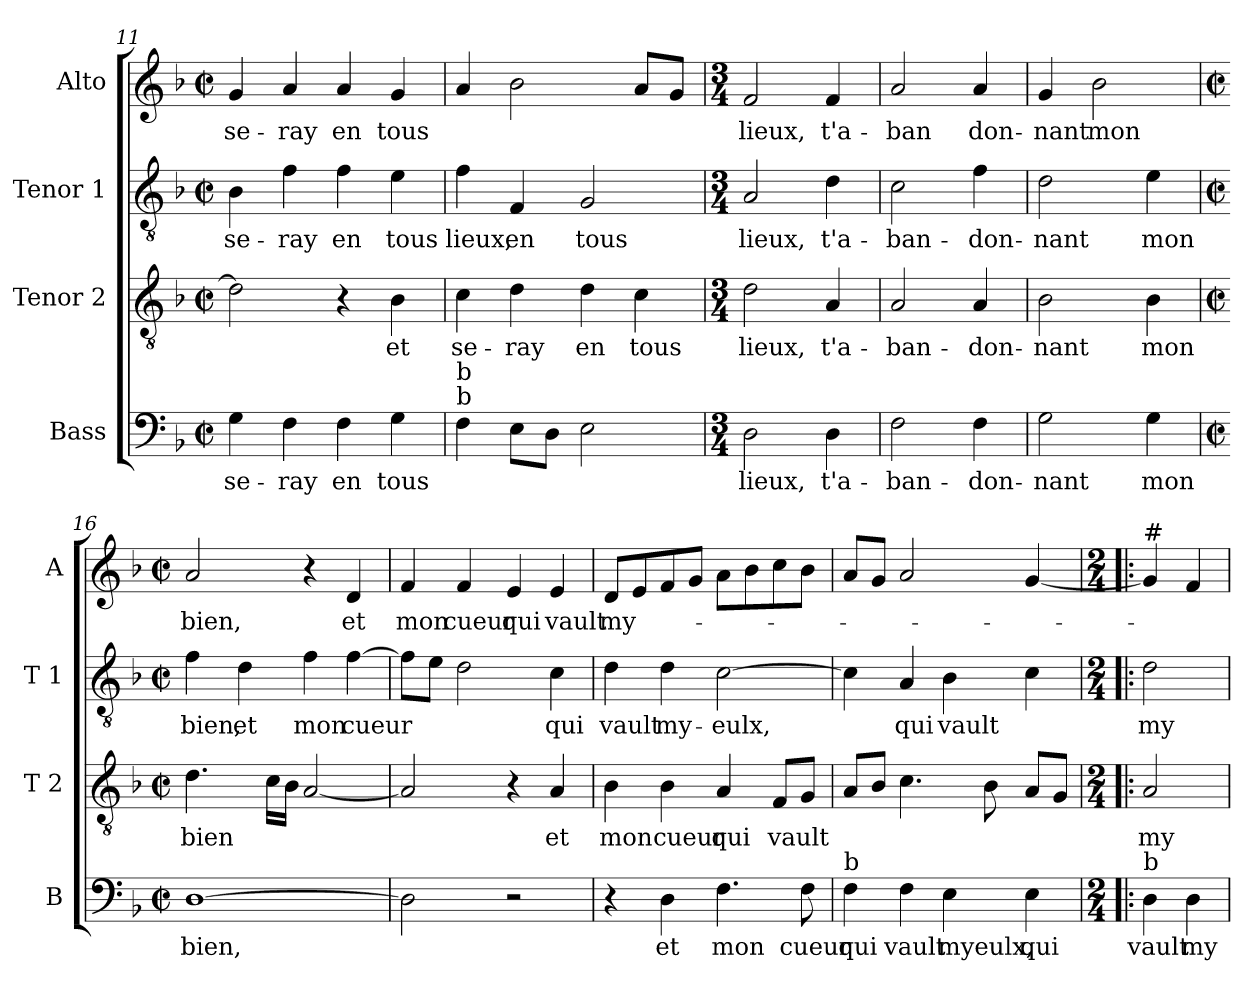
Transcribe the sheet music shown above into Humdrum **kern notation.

**kern	**text	**kern	**text	**kern	**text	**kern	**text
*part4	*part4	*part3	*part3	*part2	*part2	*part1	*part1
*staff4	*staff4	*staff3	*staff3	*staff2	*staff2	*staff1	*staff1
*I"Bass	*	*I"Tenor 2	*	*I"Tenor 1	*	*I"Alto	*
*I'B	*	*I'T 2	*	*I'T 1	*	*I'A	*
*clefF4	*	*clefGv2	*	*clefGv2	*	*clefG2	*
*k[b-]	*	*k[b-]	*	*k[b-]	*	*k[b-]	*
*F:	*	*F:	*	*F:	*	*F:	*
*M2/2	*	*M2/2	*	*M2/2	*	*M2/2	*
*met(c|)	*	*met(c|)	*	*met(c|)	*	*met(c|)	*
=11	=11	=11	=11	=11	=11	=11	=11
!	!LO:LY:b	!	!	!	!LO:LY:b	!	!LO:LY:b
4G\	se-	2d\]	.	4B-\	se-	4g/	se-
!	!LO:LY:b	!	!	!	!LO:LY:b	!	!LO:LY:b
4F\	-ray	.	.	4f\	-ray	4a/	-ray
!	!LO:LY:b	!	!	!	!LO:LY:b	!	!LO:LY:b
4F\	en	4r	.	4f\	en	4a/	en
!	!LO:LY:b	!	!LO:LY:b	!	!LO:LY:b	!	!LO:LY:b
4G\	tous	4B-\	et	4e\	tous	4g/	tous
!!LO:PB:g=z
=12	=12	=12	=12	=12	=12	=12	=12
!LO:TX:a:t=b	!	!	!	!	!	!	!
!LO:TX:a:t=b	!	!	!	!	!	!	!
!	!	!	!LO:LY:b	!	!LO:LY:b	!	!
4F\	.	4c\	se-	4f\	lieux,	4a/	.
!	!	!	!LO:LY:b	!	!LO:LY:b	!	!
8E\L	.	4d\	-ray	4F/	en	2b-\	.
8D\J	.	.	.	.	.	.	.
!	!	!	!LO:LY:b	!	!LO:LY:b	!	!
2E\	.	4d\	en	2G/	tous	.	.
!	!	!	!LO:LY:b	!	!	!	!
.	.	4c\	tous	.	.	8a/L	.
.	.	.	.	.	.	8g/J	.
=13	=13	=13	=13	=13	=13	=13	=13
*M3/4	*	*M3/4	*	*M3/4	*	*M3/4	*
!	!LO:LY:b	!	!LO:LY:b	!	!LO:LY:b	!	!LO:LY:b
2D\	lieux,	2d\	lieux,	2A/	lieux,	2f/	lieux,
!	!LO:LY:b	!	!LO:LY:b	!	!LO:LY:b	!	!LO:LY:b
4D\	t'a-	4A/	t'a-	4d\	t'a-	4f/	t'a-
=14	=14	=14	=14	=14	=14	=14	=14
!	!LO:LY:b	!	!LO:LY:b	!	!LO:LY:b	!	!LO:LY:b
2F\	-ban-	2A/	-ban-	2c\	-ban-	2a/	-ban
!	!LO:LY:b	!	!LO:LY:b	!	!LO:LY:b	!	!LO:LY:b
4F\	-don-	4A/	-don-	4f\	-don-	4a/	don-
=15	=15	=15	=15	=15	=15	=15	=15
!	!LO:LY:b	!	!LO:LY:b	!	!LO:LY:b	!	!LO:LY:b
2G\	-nant	2B-\	-nant	2d\	-nant	4g/	-nant
!	!	!	!	!	!	!	!LO:LY:b
.	.	.	.	.	.	2b-\	mon
!	!LO:LY:b	!	!LO:LY:b	!	!LO:LY:b	!	!
4G\	mon	4B-\	mon	4e\	mon	.	.
=16	=16	=16	=16	=16	=16	=16	=16
*M2/2	*	*M2/2	*	*M2/2	*	*M2/2	*
*met(c|)	*	*met(c|)	*	*met(c|)	*	*met(c|)	*
!	!LO:LY:b	!	!LO:LY:b	!	!LO:LY:b	!	!LO:LY:b
[1D	bien,	4.d\	bien	4f\	bien,	2a/	bien,
!	!	!	!	!	!LO:LY:b	!	!
.	.	.	.	4d\	et	.	.
.	.	16c\LL	.	.	.	.	.
.	.	16B-\JJ	.	.	.	.	.
!	!	!	!	!	!LO:LY:b	!	!
.	.	[2A/	.	4f\	mon	4r	.
!	!	!	!	!	!LO:LY:b	!	!LO:LY:b
.	.	.	.	[4f\	cueur	4d/	et
=17	=17	=17	=17	=17	=17	=17	=17
!	!	!	!	!	!	!	!LO:LY:b
2D\]	.	2A/]	.	8f\L]	.	4f/	mon
.	.	.	.	8e\J	.	.	.
!	!	!	!	!	!	!	!LO:LY:b
.	.	.	.	2d\	.	4f/	cueur
!	!	!	!	!	!	!	!LO:LY:b
2r	.	4r	.	.	.	4e/	qui
!	!	!	!LO:LY:b	!	!LO:LY:b	!	!LO:LY:b
.	.	4A/	et	4c\	qui	4e/	vault
!!LO:LB:g=z
=18	=18	=18	=18	=18	=18	=18	=18
!	!	!	!LO:LY:b	!	!LO:LY:b	!	!LO:LY:b
4r	.	4B-\	mon	4d\	vault	8d/L	my-
.	.	.	.	.	.	8e/	.
!	!LO:LY:b	!	!LO:LY:b	!	!LO:LY:b	!	!
4D\	et	4B-\	cueur	4d\	my-	8f/	.
.	.	.	.	.	.	8g/J	.
!	!LO:LY:b	!	!LO:LY:b	!	!LO:LY:b	!	!
4.F\	mon	4A/	qui	[2c\	-eulx,	8a\L	.
.	.	.	.	.	.	8b-\	.
!	!	!	!LO:LY:b	!	!	!	!
.	.	8F/L	vault	.	.	8cc\	.
!	!LO:LY:b	!	!	!	!	!	!
8F\	cueur	8G/J	.	.	.	8b-\J	.
=19	=19	=19	=19	=19	=19	=19	=19
!LO:TX:a:t=b	!	!	!	!	!	!	!
!	!LO:LY:b	!	!	!	!	!	!
4F\	qui	8A/L	.	4c\]	.	8a/L	.
.	.	8B-/J	.	.	.	8g/J	.
!	!LO:LY:b	!	!	!	!LO:LY:b	!	!
4F\	vault	4.c\	.	4A/	qui	2a/	.
!	!LO:LY:b	!	!	!	!LO:LY:b	!	!
4E\	myeulx,	.	.	4B-\	vault	.	.
.	.	8B-\	.	.	.	.	.
!	!LO:LY:b	!	!	!	!	!	!
4E\	qui	8A/L	.	4c\	.	[4g/	.
.	.	8G/J	.	.	.	.	.
=20!|:	=20!|:	=20!|:	=20!|:	=20!|:	=20!|:	=20!|:	=20!|:
*M2/4	*	*M2/4	*	*M2/4	*	*M2/4	*
!	!	!	!	!	!	!LO:TX:a:t=#	!
!LO:TX:a:t=b	!	!	!	!	!	!	!
!	!LO:LY:b	!	!LO:LY:b	!	!LO:LY:b	!	!
4D\	vault	2A/	my-	2d\	my-	4g/]	.
!	!LO:LY:b	!	!	!	!	!	!
4D\	my-	.	.	.	.	4f/	.
=	=	=	=	=	=	=	=
*-	*-	*-	*-	*-	*-	*-	*-
